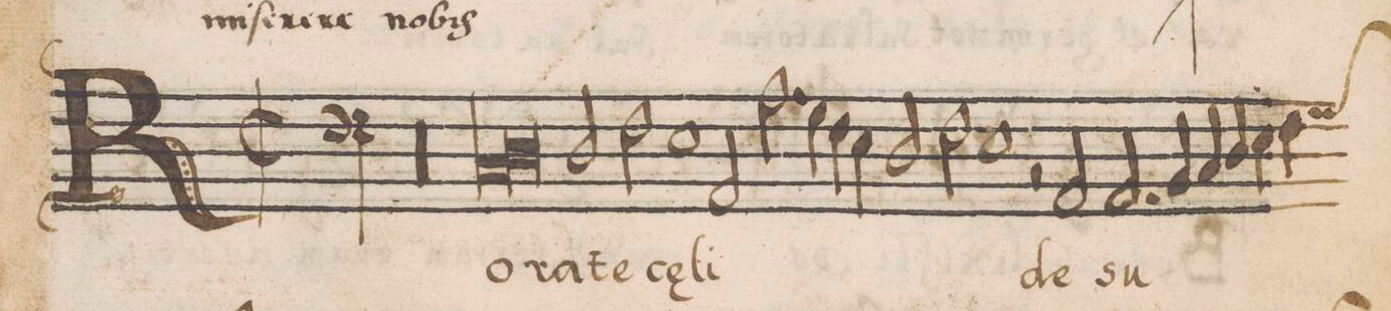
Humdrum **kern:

**kern	**text
*I"BASSVS	*
*clefF4	*
*k[]	*
*met(C|)	*
*M2/1	*
00r	.
=2-	=2-
=3-	=3-
*lig	*
1C	Ro-
1D	.
*Xlig	*
=4-	=4-
2D/	-ra-
2F\	-te
1E	coe-
=5-	=5-
2AA/	-li
2.A\	.
4G\	.
4F\	.
4E\	.
=6-	=6-
2D/	.
2F\	.
1E	.
=7-	=7-
2r	.
2AA/	de-
2.AA/	-su-
4BB/	.
=8-	=8-
4C/	-­-
4D/	.
4E\	.
*custos:G	*
4F\	.
*-	*-
